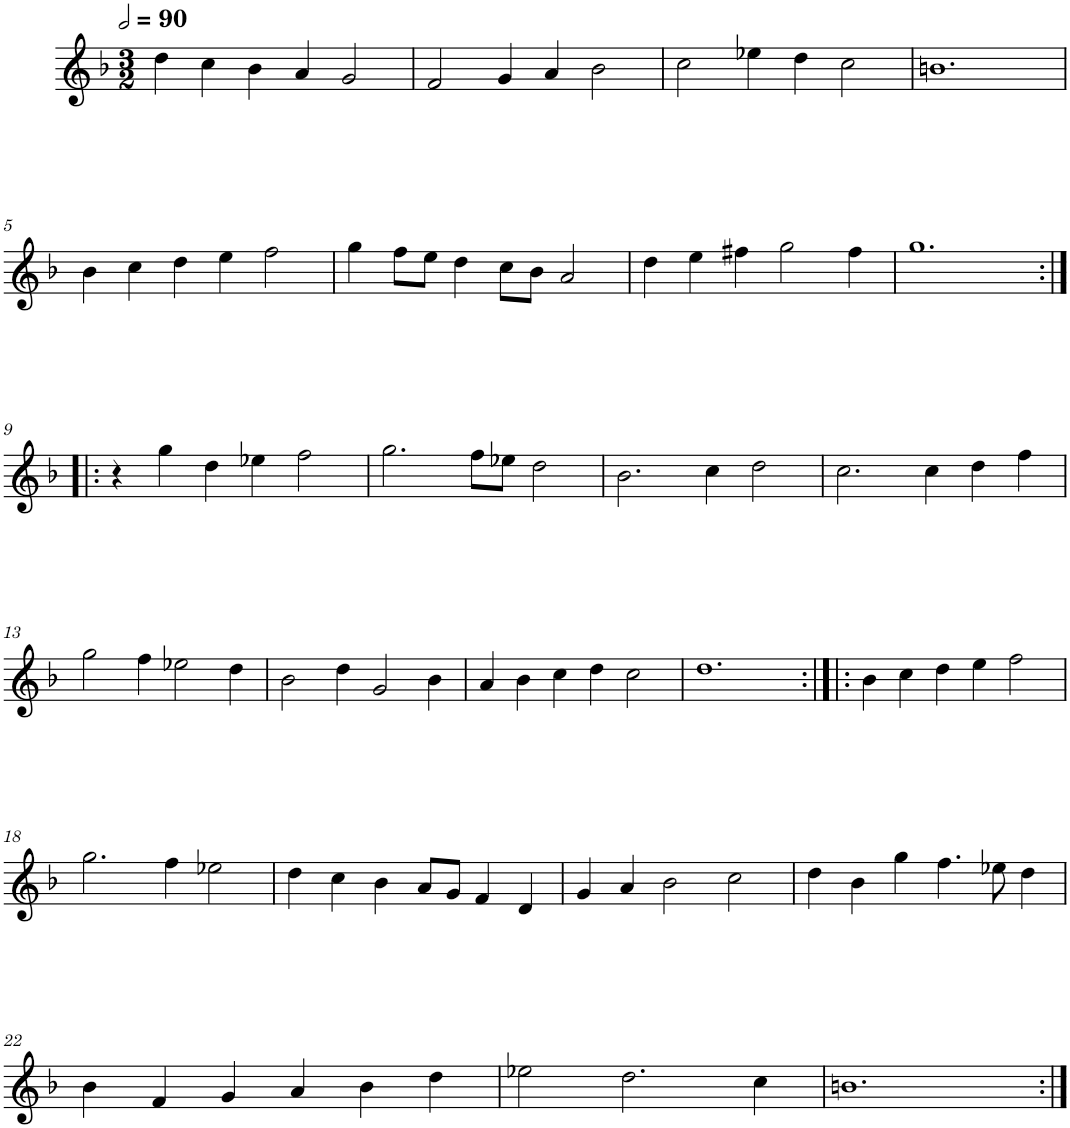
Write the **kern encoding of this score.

**kern
*part1
*staff1
*I"Cinq parties
*clefG2
*k[b-]
*M3/2
*MM180
=1
4dd\
4cc\
4b-\
4a/
2g/
=2
2f/
4g/
4a/
2b-\
=3
2cc\
4ee-X\
4dd\
2cc\
=4
1.bn
!!LO:LB:g=z
=5
4b-\
4cc\
4dd\
4ee\
2ff\
=6
4gg\
8ff\L
8ee\J
4dd\
8cc\L
8b-\J
2a/
=7
4dd\
4ee\
4ff#X\
2gg\
4ff#\
=8
1.gg
!!LO:LB:g=z
=9:|!|:
4r
4gg\
4dd\
4ee-X\
2ff\
=10
2.gg\
8ff\L
8ee-X\J
2dd\
=11
2.b-\
4cc\
2dd\
=12
2.cc\
4cc\
4dd\
4ff\
!!LO:LB:g=z
=13
2gg\
4ff\
2ee-X\
4dd\
=14
2b-\
4dd\
2g/
4b-\
=15
4a/
4b-\
4cc\
4dd\
2cc\
=16
1.dd
=17:|!|:
4b-\
4cc\
4dd\
4ee\
2ff\
!!LO:LB:g=z
=18
2.gg\
4ff\
2ee-X\
=19
4dd\
4cc\
4b-\
8a/L
8g/J
4f/
4d/
=20
4g/
4a/
2b-\
2cc\
=21
4dd\
4b-\
4gg\
4.ff\
8ee-X\
4dd\
!!LO:LB:g=z
=22
4b-\
4f/
4g/
4a/
4b-\
4dd\
=23
2ee-X\
2.dd\
4cc\
=24
1.bn
=:|!
*-
